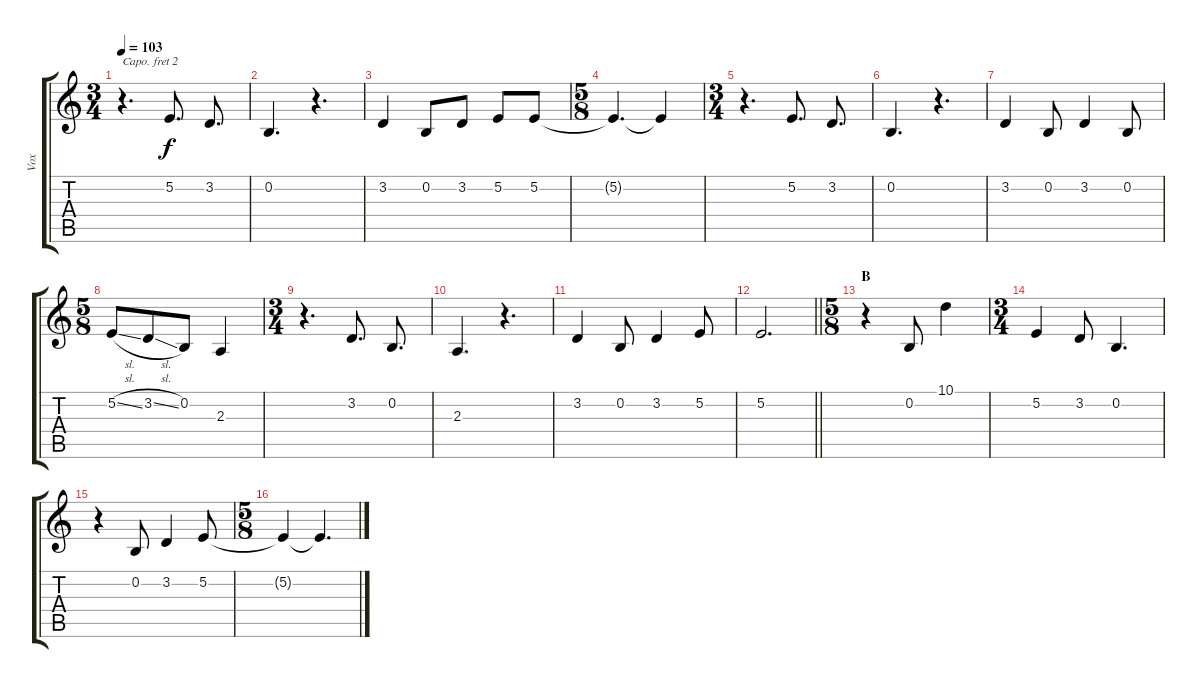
\track ("Vox" "Vox") {instrument lead2sawtooth}
\staff {score tabs}
\capo 2
\tuning (D4 A3 F3 C3 G2 C2) {hide}
\ts (3 4)
\tempo 103
\clef g2
\ks c
r.4{d dy f} 5.2.8{d} 3.2.8{d} |
0.2.4{d} r.4{d} |
3.2.4 0.2.8 3.2.8 5.2.8 5.2.8 |
\ts (5 8)
5.2{t}.4{d} 5.2{t}.4 |
\ts (3 4)
r.4{d} 5.2.8{d} 3.2.8{d} |
0.2.4{d} r.4{d} |
3.2.4 0.2.8 3.2.4 0.2.8 |
\ts (5 8)
5.2{sl}.8 3.2{sl}.8 0.2.8 2.3.4 |
\ts (3 4)
r.4{d} 3.2.8{d} 0.2.8{d} |
2.3.4{d} r.4{d} |
3.2.4 0.2.8 3.2.4 5.2.8 |
\barLineRight lightlight
5.2.2{d} |
\ts (5 8)
\section ("" "B")
r.4 0.2.8 10.1.4 |
\ts (3 4)
5.2.4 3.2.8 0.2.4{d} |
r.4 0.2.8 3.2.4 5.2.8 |
\ts (5 8)
5.2{t}.4 5.2{t}.4{d}
